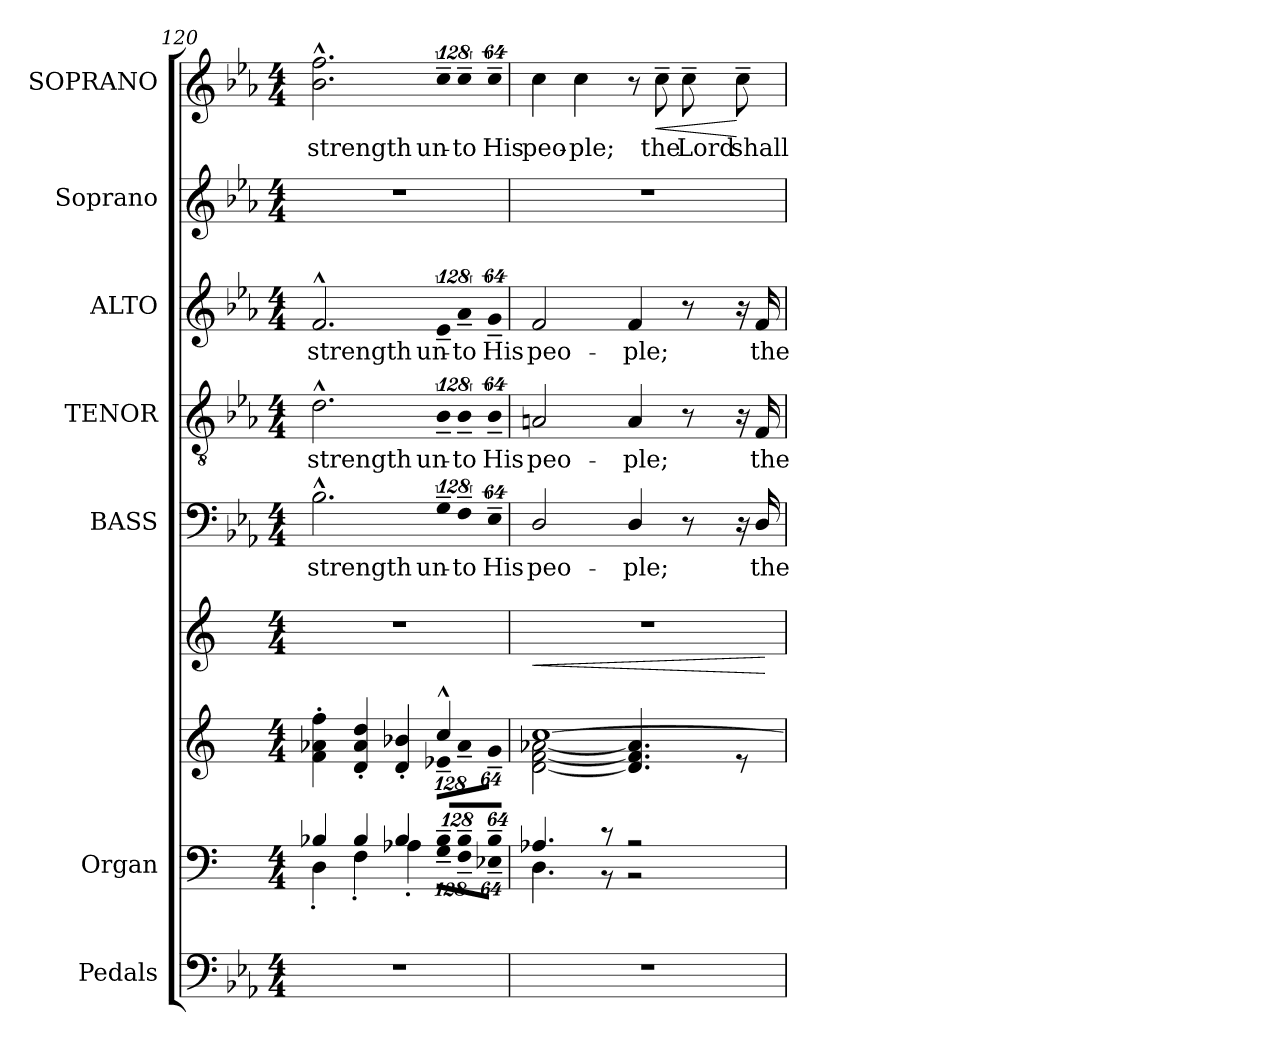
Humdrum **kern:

**kern	**kern	**kern	**kern	**dynam	**kern	**text	**kern	**text	**kern	**text	**kern	**kern	**text	**dynam
*part7	*part6	*part6	*part6	*part6	*part5	*part5	*part4	*part4	*part3	*part3	*part2	*part1	*part1	*part1
*staff9	*staff8	*staff7	*staff6	*staff6/7/8	*staff5	*staff5	*staff4	*staff4	*staff3	*staff3	*staff2	*staff1	*staff1	*staff1
*I"Pedals	*I"Organ	*	*	*	*I"BASS	*	*I"TENOR	*	*I"ALTO	*	*I"Soprano	*I"SOPRANO	*	*
*I'Ped.	*I'Org.	*	*	*	*I'B.	*	*I'T.	*	*I'A.	*	*I'S.	*I'S.	*	*
*clefF4	*clefF4	*clefG2	*clefG2	*	*clefF4	*	*clefGv2	*	*clefG2	*	*clefG2	*clefG2	*	*
*	*	*	*	*	*	*	*ITrd7c12	*	*	*	*	*	*	*
*k[b-e-a-]	*k[]	*k[]	*k[]	*	*k[b-e-a-]	*	*k[b-e-a-]	*	*k[b-e-a-]	*	*k[b-e-a-]	*k[b-e-a-]	*	*
*E-:	*C:	*C:	*C:	*	*E-:	*	*E-:	*	*E-:	*	*E-:	*E-:	*	*
*M4/4	*M4/4	*M4/4	*M4/4	*	*M4/4	*	*M4/4	*	*M4/4	*	*M4/4	*M4/4	*	*
=120	=120	=120	=120	=120	=120	=120	=120	=120	=120	=120	=120	=120	=120	=120
*	*^	*^	*	*	*	*	*	*	*	*	*	*	*	*
!	!	!	!	!	!	!	!	!LO:LY:b:color=#000000	!	!	!	!	!	!	!	!
!	!	!	!	!	!	!	!	!	!	!LO:LY:b:color=#000000	!	!	!	!	!	!
!	!	!	!	!	!	!	!	!	!	!	!	!LO:LY:b:color=#000000	!	!	!	!
!	!	!	!	!	!	!	!	!	!	!	!	!	!	!	!LO:LY:b:color=#000000	!
1r	4B-i/	4D'i\	4fi\' 4a-Xi' 4ffi'	2ryy	1r	.	2.B-^^i\	strength	2.D^^i\	strength	2.f^^i/	strength	1r	2.b-i\^^ 2.ffi^^	strength	.
.	4B-i/	4F'i\	4di/' 4a-i' 4ddi'	.	.	.	.	.	.	.	.	.	.	.	.	.
.	4B-i/	4A-'i\	4di/' 4b-i'	4ryy	.	.	.	.	.	.	.	.	.	.	.	.
*	*Xbrackettup	*	*	*	*	*	*	*	*	*	*	*	*	*	*	*
!	!LO:N:vis=8	!LO:N:vis=8	!	!	!	!	!	!	!	!	!	!	!	!	!	!
*	*	*	*	*Xbrackettup	*	*	*	*	*	*	*	*	*	*	*	*
!	!	!	!	!LO:N:vis=8	!	!	!LO:N:vis=8	!	!	!	!	!	!	!	!	!
!	!	!	!	!	!	!	!	!LO:LY:b:color=#000000	!LO:N:vis=8	!	!	!	!	!	!	!
!	!	!	!	!	!	!	!	!	!	!LO:LY:b:color=#000000	!LO:N:vis=8	!	!	!	!	!
!	!	!	!	!	!	!	!	!	!	!	!	!LO:LY:b:color=#000000	!	!LO:N:vis=8	!	!
!	!	!	!	!	!	!	!	!	!	!	!	!	!	!	!LO:LY:b:color=#000000	!
.	1024%85B-~i/L	1024%85G~i\L	4cc^^i/	1024%85e-~i\L	.	.	1024%85G~i\	un-	1024%85BB-~i/	un-	1024%85e-~i/	un-	.	1024%85cc~i\	un-	.
!	!LO:N:vis=8	!LO:N:vis=8	!	!LO:N:vis=8	!	!	!LO:N:vis=8	!	!	!	!	!	!	!	!	!
!	!	!	!	!	!	!	!	!LO:LY:b:color=#000000	!LO:N:vis=8	!	!	!	!	!	!	!
!	!	!	!	!	!	!	!	!	!	!LO:LY:b:color=#000000	!LO:N:vis=8	!	!	!	!	!
!	!	!	!	!	!	!	!	!	!	!	!	!LO:LY:b:color=#000000	!	!LO:N:vis=8	!	!
!	!	!	!	!	!	!	!	!	!	!	!	!	!	!	!LO:LY:b:color=#000000	!
.	1024%85B-~i/	1024%85F~i\	.	1024%85a-~i\	.	.	1024%85F~i\	-to	1024%85BB-~i/	-to	1024%85a-~i/	-to	.	1024%85cc~i\	-to	.
!	!LO:N:vis=8	!LO:N:vis=8	!	!LO:N:vis=8	!	!	!LO:N:vis=8	!	!	!	!	!	!	!	!	!
!	!	!	!	!	!	!	!	!LO:LY:b:color=#000000	!LO:N:vis=8	!	!	!	!	!	!	!
!	!	!	!	!	!	!	!	!	!	!LO:LY:b:color=#000000	!LO:N:vis=8	!	!	!	!	!
!	!	!	!	!	!	!	!	!	!	!	!	!LO:LY:b:color=#000000	!	!LO:N:vis=8	!	!
!	!	!	!	!	!	!	!	!	!	!	!	!	!	!	!LO:LY:b:color=#000000	!
.	512%43B-~i/J	512%43E-~i\J	.	512%43g~i\J	.	.	512%43E-~i\	His	512%43BB-~i/	His	512%43g~i/	His	.	512%43cc~i\	His	.
=121	=121	=121	=121	=121	=121	=121	=121	=121	=121	=121	=121	=121	=121	=121	=121	=121
!	!	!	!	!	!	!LO:HP:b	!	!	!	!	!	!	!	!	!	!
!	!	!	!	!	!	!	!	!LO:LY:b:color=#000000	!	!	!	!	!	!	!	!
!	!	!	!	!	!	!	!	!	!	!LO:LY:b:color=#000000	!	!	!	!	!	!
!	!	!	!	!	!	!	!	!	!	!	!	!LO:LY:b:color=#000000	!	!	!	!
!	!	!	!	!	!	!	!	!	!	!	!	!	!	!	!LO:LY:b:color=#000000	!
1r	4.A-i/	4.Di\	[1cci	[2di\ [2fi [2a-i	1r	<	2Di/	peo-	2AAni/	peo-	2fi/	peo-	1r	4cci\	peo-	.
!	!	!	!	!	!	!	!	!	!	!	!	!	!	!	!LO:LY:b:color=#000000	!
.	.	.	.	.	.	.	.	.	.	.	.	.	.	4cci\	-ple;	.
.	8r	8r	.	.	.	.	.	.	.	.	.	.	.	.	.	.
!	!	!	!	!	!	!	!	!LO:LY:b:color=#000000	!	!	!	!	!	!	!	!
!	!	!	!	!	!	!	!	!	!	!LO:LY:b:color=#000000	!	!	!	!	!	!
!	!	!	!	!	!	!	!	!	!	!	!	!LO:LY:b:color=#000000	!	!	!	!
.	2r	2r	.	4.di/] 4.fi] 4.a-i]	.	.	4Di/	-ple;	4AAi/	-ple;	4fi/	-ple;	.	8r	.	.
!	!	!	!	!	!	!	!	!	!	!	!	!	!	!	!LO:LY:b:color=#000000	!LO:HP:b
.	.	.	.	.	.	.	.	.	.	.	.	.	.	8cc~i\	the	<
!	!	!	!	!	!	!	!	!	!	!	!	!	!	!	!LO:LY:b:color=#000000	!
.	.	.	.	.	.	.	8r	.	8r	.	8r	.	.	8cc~i\	Lord	.
!	!	!	!	!	!	!	!	!	!	!	!	!	!	!	!LO:LY:b:color=#000000	!
.	.	.	.	8r	.	.	16r	.	16r	.	16r	.	.	8cc~i\	shall	[
!	!	!	!	!	!	!	!	!LO:LY:b:color=#000000	!	!	!	!	!	!	!	!
!	!	!	!	!	!	!	!	!	!	!LO:LY:b:color=#000000	!	!	!	!	!	!
!	!	!	!	!	!	!	!	!	!	!	!	!LO:LY:b:color=#000000	!	!	!	!
.	.	.	.	.	.	.	16Di/	the	16FFi/	the	16fi/	the	.	.	.	.
*	*v	*v	*	*	*	*	*	*	*	*	*	*	*	*	*	*
*	*	*v	*v	*	*	*	*	*	*	*	*	*	*	*	*
.	.	.	.	[	.	.	.	.	.	.	.	.	.	.
=	=	=	=	=	=	=	=	=	=	=	=	=	=	=
*-	*-	*-	*-	*-	*-	*-	*-	*-	*-	*-	*-	*-	*-	*-
